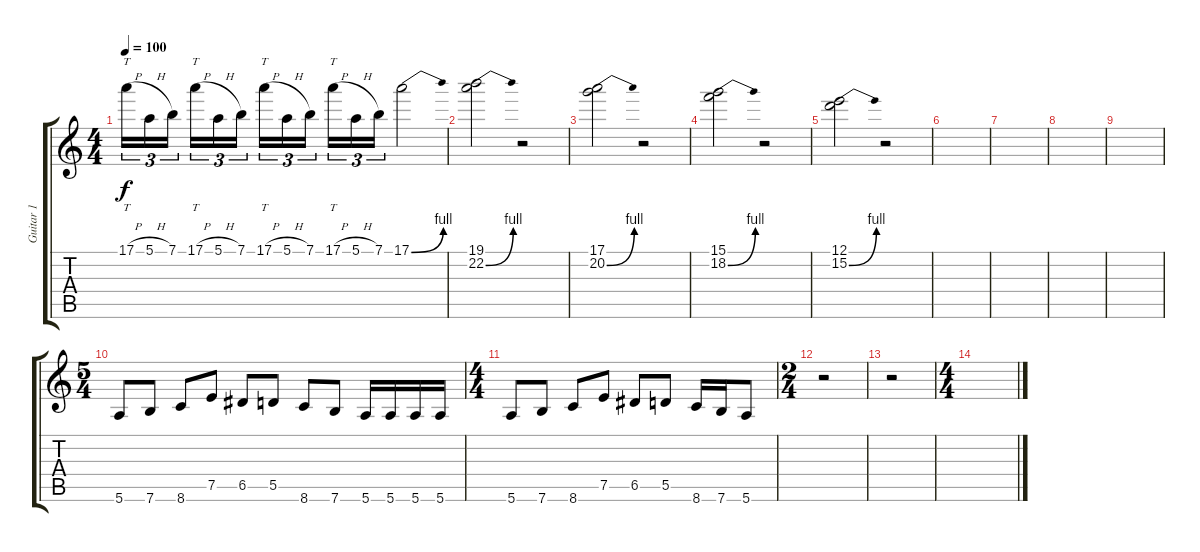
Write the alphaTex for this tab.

\track ("Guitar 1" "Guitar 1") {instrument acousticguitarnylon}
\staff {score tabs}
\tuning (E4 B3 G3 D3 A2 E2) {hide}
\ts (4 4)
\tempo 100
\clef g2
\ks c
17.1{h}.16{tt tu (3 2) dy f} 5.1{h}.16{tu (3 2)} 7.1.16{tu (3 2)} 17.1{h}.16{tt tu (3 2)} 5.1{h}.16{tu (3 2)} 7.1.16{tu (3 2)} 17.1{h}.16{tt tu (3 2)} 5.1{h}.16{tu (3 2)} 7.1.16{tu (3 2)} 17.1{h}.16{tt tu (3 2)} 5.1{h}.16{tu (3 2)} 7.1.16{tu (3 2)} 17.1{be (bend 0 0 60 4)}.2 |
(19.1 22.2{be (bend 0 0 60 4)}).2 r.2 |
(17.1 20.2{be (bend 0 0 60 4)}).2 r.2 |
(15.1 18.2{be (bend 0 0 60 4)}).2 r.2 |
(12.1 15.2{be (bend 0 0 60 4)}).2 r.2 |
|
|
|
|
\ts (5 4)
5.6.8 7.6.8 8.6.8 7.5.8 6.5.8 5.5.8 8.6.8 7.6.8 5.6.16 5.6.16 5.6.16 5.6.16 |
\ts (4 4)
5.6.8 7.6.8 8.6.8 7.5.8 6.5.8 5.5.8 8.6.16 7.6.16 5.6.8 |
\ts (2 4)
r.2 |
r.2 |
\ts (4 4)
